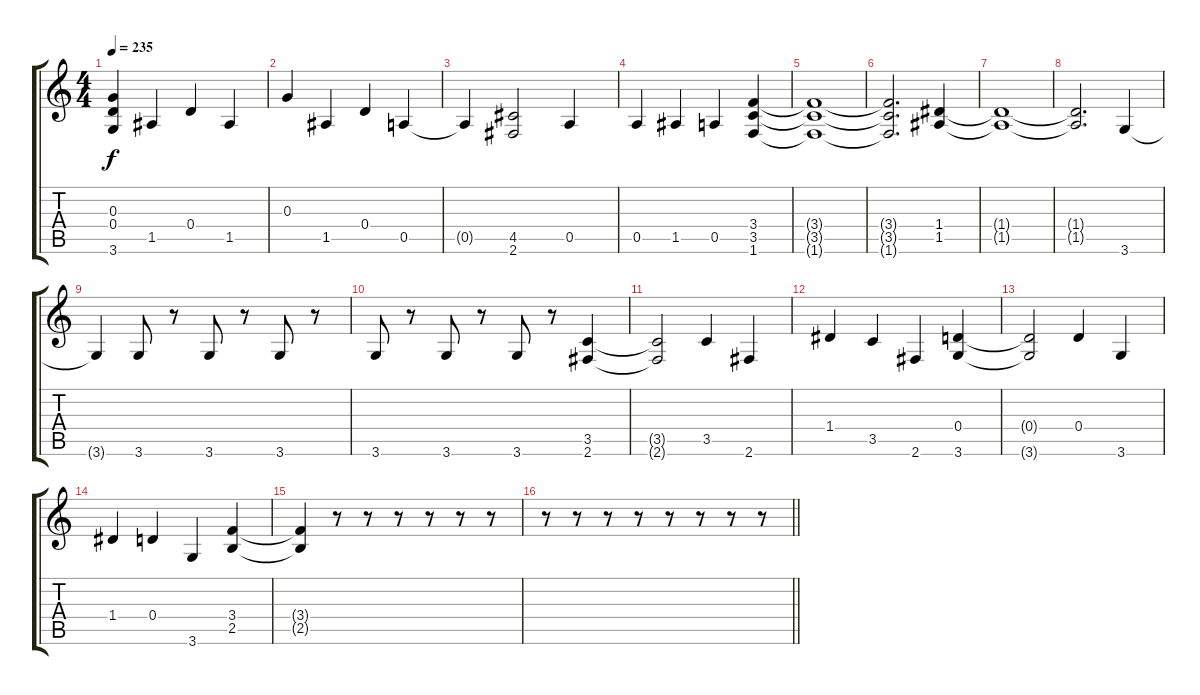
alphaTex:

\track "" {instrument overdrivenguitar}
\staff {score tabs}
\tuning (E4 B3 G3 D3 A2 E2) {hide}
\ts (4 4)
\tempo 235
\clef g2
\ks c
(0.3{t} 0.4{t} 3.6{t}).4{dy f} 1.5.4 0.4.4 1.5.4 |
0.3.4 1.5.4 0.4.4 0.5.4 |
0.5{t}.4 (4.5 2.6).2 0.5.4 |
0.5.4 1.5.4 0.5.4 (3.4 3.5 1.6).4 |
(3.4{t} 3.5{t} 1.6{t}).1 |
(3.4{t} 3.5{t} 1.6{t}).2{d} (1.4 1.5).4 |
(1.4{t} 1.5{t}).1 |
(1.4{t} 1.5{t}).2{d} 3.6.4 |
3.6{t}.4 3.6.8 r.8 3.6.8 r.8 3.6.8 r.8 |
3.6.8 r.8 3.6.8 r.8 3.6.8 r.8 (3.5 2.6).4 |
(3.5{t} 2.6{t}).2 3.5.4 2.6.4 |
1.4.4 3.5.4 2.6.4 (0.4 3.6).4 |
(0.4{t} 3.6{t}).2 0.4.4 3.6.4 |
1.4.4 0.4.4 3.6.4 (3.4 2.5).4 |
(3.4{t} 2.5{t}).4 r.8 r.8 r.8 r.8 r.8 r.8 |
\barLineRight lightlight
r.8 r.8 r.8 r.8 r.8 r.8 r.8 r.8
